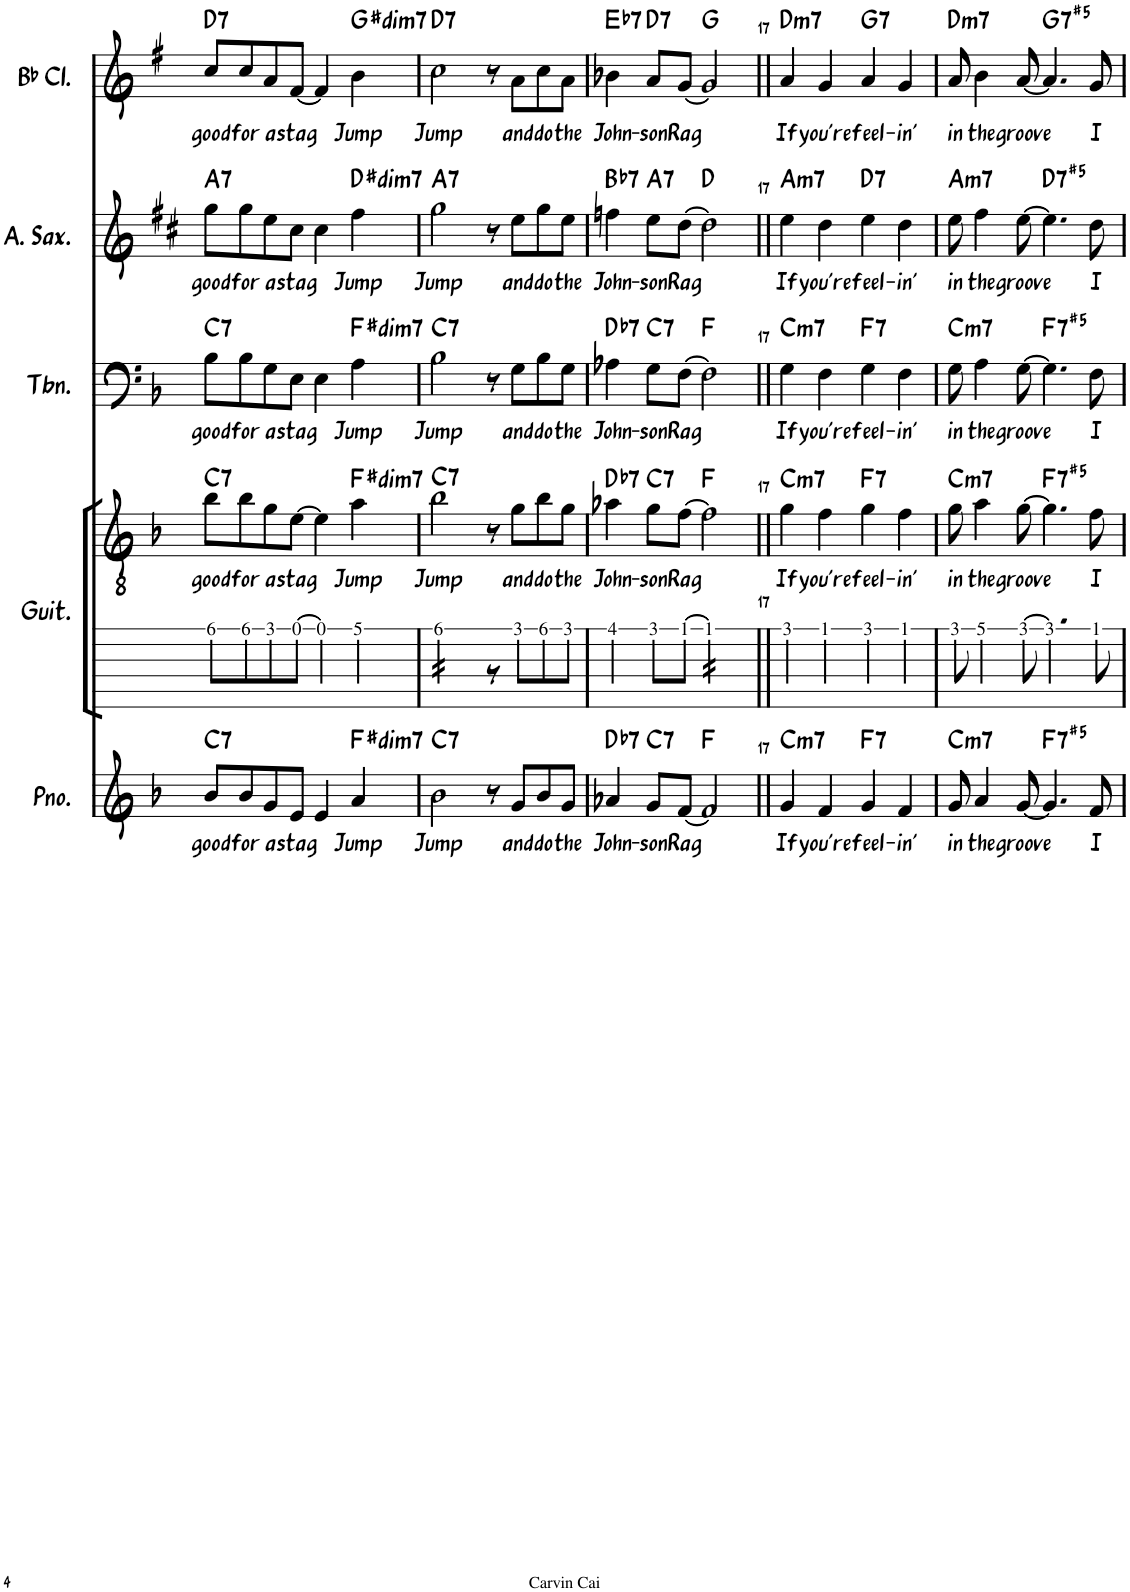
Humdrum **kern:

**kern	**text	**harte	**kern	**kern	**text	**harte	**kern	**text	**harte	**kern	**text	**harte	**kern	**text	**harte
*part5	*part5	*part5	*part4	*part4	*part4	*part4	*part3	*part3	*part3	*part2	*part2	*part2	*part1	*part1	*part1
*staff6	*staff6	*	*staff5	*staff4	*staff4	*	*staff3	*staff3	*	*staff2	*staff2	*	*staff1	*staff1	*
*I"钢琴	*	*	*I"原音吉他	*	*	*	*I"长号	*	*	*I"中音萨克斯	*	*	*I"降B调单簧管	*	*
!!LO:PB:g=z
*clefG2	*	*	*	*clefGv2	*	*	*clefF4	*	*	*clefG2	*	*	*clefG2	*	*
*	*	*	*	*	*	*	*	*	*	*Trd5c9	*	*	*Trd1c2	*	*
*k[b-]	*	*	*k[b-]	*k[b-]	*	*	*k[b-]	*	*	*k[f#c#]	*	*	*k[f#]	*	*
*M4/4	*	*	*M4/4	*M4/4	*	*	*M4/4	*	*	*M4/4	*	*	*M4/4	*	*
=14	=14	=14	=14	=14	=14	=14	=14	=14	=14	=14	=14	=14	=14	=14	=14
!	!LO:LY:b	!LO:H:kt=7	!	!	!LO:LY:b	!LO:H:kt=7	!	!LO:LY:b	!LO:H:kt=7	!	!LO:LY:b	!LO:H:kt=7	!	!LO:LY:b	!LO:H:kt=7
8b-/L	good	C:7	8b-\L	8b-\L	good	C:7	8B-\L	good	C:7	8gg\L	good	A:7	8cc/L	good	D:7
!	!LO:LY:b	!	!	!	!LO:LY:b	!	!	!LO:LY:b	!	!	!LO:LY:b	!	!	!LO:LY:b	!
8b-/	for	.	8b-\	8b-\	for	.	8B-\	for	.	8gg\	for	.	8cc/	for	.
!	!LO:LY:b	!	!	!	!LO:LY:b	!	!	!LO:LY:b	!	!	!LO:LY:b	!	!	!LO:LY:b	!
8g/	a	.	8g\	8g\	a	.	8G\	a	.	8ee\	a	.	8a/	a	.
!	!LO:LY:b	!	!	!	!LO:LY:b	!	!	!LO:LY:b	!	!	!LO:LY:b	!	!	!LO:LY:b	!
8e/J	stag	.	[8e\J	[8e\J	stag	.	8E\J	stag	.	8cc#\J	stag	.	[8f#/J	stag	.
4e/	.	.	4e\]	4e\]	.	.	4E\	.	.	4cc#\	.	.	4f#/]	.	.
!	!LO:LY:b	!LO:H:kt=dim7	!	!	!LO:LY:b	!LO:H:kt=dim7	!	!LO:LY:b	!LO:H:kt=dim7	!	!LO:LY:b	!LO:H:kt=dim7	!	!LO:LY:b	!LO:H:kt=dim7
4a/	Jump	F#:dim7	4a\	4a\	Jump	F#:dim7	4A\	Jump	F#:dim7	4ff#\	Jump	D#:dim7	4b\	Jump	G#:dim7
=15	=15	=15	=15	=15	=15	=15	=15	=15	=15	=15	=15	=15	=15	=15	=15
!	!LO:LY:b	!LO:H:kt=7	!	!	!LO:LY:b	!LO:H:kt=7	!	!LO:LY:b	!LO:H:kt=7	!	!LO:LY:b	!LO:H:kt=7	!	!LO:LY:b	!LO:H:kt=7
2b-\	Jump	C:7	2b-\	2b-\	Jump	C:7	2B-\	Jump	C:7	2gg\	Jump	A:7	2cc\	Jump	D:7
8r	.	.	8r	8r	.	.	8r	.	.	8r	.	.	8r	.	.
!	!LO:LY:b	!	!	!	!LO:LY:b	!	!	!LO:LY:b	!	!	!LO:LY:b	!	!	!LO:LY:b	!
8g/L	and	.	8g\L	8g\L	and	.	8G\L	and	.	8ee\L	and	.	8a\L	and	.
!	!LO:LY:b	!	!	!	!LO:LY:b	!	!	!LO:LY:b	!	!	!LO:LY:b	!	!	!LO:LY:b	!
8b-/	do	.	8b-\	8b-\	do	.	8B-\	do	.	8gg\	do	.	8cc\	do	.
!	!LO:LY:b	!	!	!	!LO:LY:b	!	!	!LO:LY:b	!	!	!LO:LY:b	!	!	!LO:LY:b	!
8g/J	the	.	8g\J	8g\J	the	.	8G\J	the	.	8ee\J	the	.	8a\J	the	.
=16	=16	=16	=16	=16	=16	=16	=16	=16	=16	=16	=16	=16	=16	=16	=16
!	!LO:LY:b	!LO:H:kt=7	!	!	!LO:LY:b	!LO:H:kt=7	!	!LO:LY:b	!LO:H:kt=7	!	!LO:LY:b	!LO:H:kt=7	!	!LO:LY:b	!LO:H:kt=7
4a-X/	John-	Db:7	4a-X\	4a-X\	John-	Db:7	4A-X\	John-	Db:7	4ffn\	John-	Bb:7	4b-X\	John-	Eb:7
!	!LO:LY:b	!LO:H:kt=7	!	!	!LO:LY:b	!LO:H:kt=7	!	!LO:LY:b	!LO:H:kt=7	!	!LO:LY:b	!LO:H:kt=7	!	!LO:LY:b	!LO:H:kt=7
8g/L	-son	C:7	8g\L	8g\L	-son	C:7	8G\L	-son	C:7	8ee\L	-son	A:7	8a/L	-son	D:7
!	!LO:LY:b	!	!	!	!LO:LY:b	!	!	!LO:LY:b	!	!	!LO:LY:b	!	!	!LO:LY:b	!
[8f/J	Rag	.	[8f\J	[8f\J	Rag	.	[8F\J	Rag	.	[8dd\J	Rag	.	[8g/J	Rag	.
2f/]	.	F:maj	2f\]	2f\]	.	F:maj	2F\]	.	F:maj	2dd\]	.	D:maj	2g/]	.	G:maj
=17||	=17||	=17||	=17||	=17||	=17||	=17||	=17||	=17||	=17||	=17||	=17||	=17||	=17||	=17||	=17||
!	!LO:LY:b	!LO:H:kt=m7	!	!	!LO:LY:b	!LO:H:kt=m7	!	!LO:LY:b	!LO:H:kt=m7	!	!LO:LY:b	!LO:H:kt=m7	!	!LO:LY:b	!LO:H:kt=m7
4g/	If	C:min7	4g\	4g\	If	C:min7	4G\	If	C:min7	4ee\	If	A:min7	4a/	If	D:min7
!	!LO:LY:b	!	!	!	!LO:LY:b	!	!	!LO:LY:b	!	!	!LO:LY:b	!	!	!LO:LY:b	!
4f/	you're	.	4f\	4f\	you're	.	4F\	you're	.	4dd\	you're	.	4g/	you're	.
!	!LO:LY:b	!LO:H:kt=7	!	!	!LO:LY:b	!LO:H:kt=7	!	!LO:LY:b	!LO:H:kt=7	!	!LO:LY:b	!LO:H:kt=7	!	!LO:LY:b	!LO:H:kt=7
4g/	feel-	F:7	4g\	4g\	feel-	F:7	4G\	feel-	F:7	4ee\	feel-	D:7	4a/	feel-	G:7
!	!LO:LY:b	!	!	!	!LO:LY:b	!	!	!LO:LY:b	!	!	!LO:LY:b	!	!	!LO:LY:b	!
4f/	-in'	.	4f\	4f\	-in'	.	4F\	-in'	.	4dd\	-in'	.	4g/	-in'	.
=18	=18	=18	=18	=18	=18	=18	=18	=18	=18	=18	=18	=18	=18	=18	=18
!	!LO:LY:b	!LO:H:kt=m7	!	!	!LO:LY:b	!LO:H:kt=m7	!	!LO:LY:b	!LO:H:kt=m7	!	!LO:LY:b	!LO:H:kt=m7	!	!LO:LY:b	!LO:H:kt=m7
8g/	in	C:min7	8g\	8g\	in	C:min7	8G\	in	C:min7	8ee\	in	A:min7	8a/	in	D:min7
!	!LO:LY:b	!	!	!	!LO:LY:b	!	!	!LO:LY:b	!	!	!LO:LY:b	!	!	!LO:LY:b	!
4a/	the	.	4a\	4a\	the	.	4A\	the	.	4ff#\	the	.	4b\	the	.
!	!LO:LY:b	!	!	!	!LO:LY:b	!	!	!LO:LY:b	!	!	!LO:LY:b	!	!	!LO:LY:b	!
[8g/	groove	.	[8g\	[8g\	groove	.	[8G\	groove	.	[8ee\	groove	.	[8a/	groove	.
!	!	!LO:H:kt=7	!	!	!	!LO:H:kt=7	!	!	!LO:H:kt=7	!	!	!LO:H:kt=7	!	!	!LO:H:kt=7
4.g/]	.	F:(3,#5,b7)	4.g\]	4.g\]	.	F:(3,#5,b7)	4.G\]	.	F:(3,#5,b7)	4.ee\]	.	D:(3,#5,b7)	4.a/]	.	G:(3,#5,b7)
!	!LO:LY:b	!	!	!	!LO:LY:b	!	!	!LO:LY:b	!	!	!LO:LY:b	!	!	!LO:LY:b	!
8f/	I	.	8f\	8f\	I	.	8F\	I	.	8dd\	I	.	8g/	I	.
=	=	=	=	=	=	=	=	=	=	=	=	=	=	=	=
*-	*-	*-	*-	*-	*-	*-	*-	*-	*-	*-	*-	*-	*-	*-	*-
